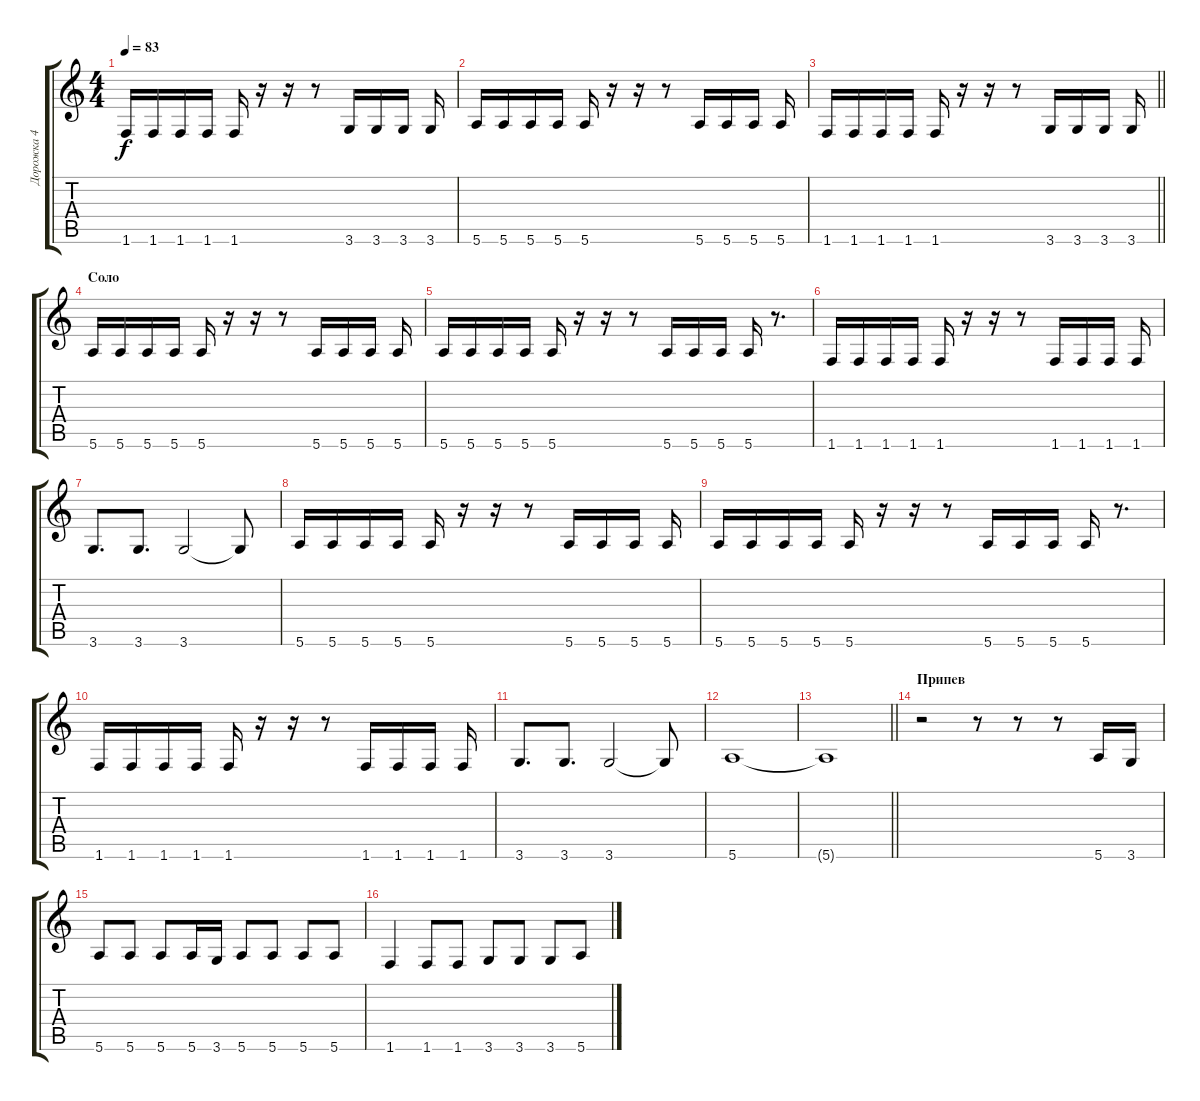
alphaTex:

\track ("Дорожка 4" "Дорожка 4") {instrument electricbasspick}
\staff {score tabs}
\tuning (E4 B3 G3 D3 A2 E2) {hide}
\ts (4 4)
\tempo 83
\clef g2
\ks c
1.6.16{dy f} 1.6.16 1.6.16 1.6.16 1.6.16 r.16 r.16 r.8 3.6.16 3.6.16 3.6.16 3.6.16 |
5.6.16 5.6.16 5.6.16 5.6.16 5.6.16 r.16 r.16 r.8 5.6.16 5.6.16 5.6.16 5.6.16 |
\barLineRight lightlight
1.6.16 1.6.16 1.6.16 1.6.16 1.6.16 r.16 r.16 r.8 3.6.16 3.6.16 3.6.16 3.6.16 |
\section ("" "Соло")
5.6.16 5.6.16 5.6.16 5.6.16 5.6.16 r.16 r.16 r.8 5.6.16 5.6.16 5.6.16 5.6.16 |
5.6.16 5.6.16 5.6.16 5.6.16 5.6.16 r.16 r.16 r.8 5.6.16 5.6.16 5.6.16 5.6.16 r.8{d} |
1.6.16 1.6.16 1.6.16 1.6.16 1.6.16 r.16 r.16 r.8 1.6.16 1.6.16 1.6.16 1.6.16 |
3.6.8{d} 3.6.8{d} 3.6.2 3.6{t}.8 |
5.6.16 5.6.16 5.6.16 5.6.16 5.6.16 r.16 r.16 r.8 5.6.16 5.6.16 5.6.16 5.6.16 |
5.6.16 5.6.16 5.6.16 5.6.16 5.6.16 r.16 r.16 r.8 5.6.16 5.6.16 5.6.16 5.6.16 r.8{d} |
1.6.16 1.6.16 1.6.16 1.6.16 1.6.16 r.16 r.16 r.8 1.6.16 1.6.16 1.6.16 1.6.16 |
3.6.8{d} 3.6.8{d} 3.6.2 3.6{t}.8 |
5.6.1 |
\barLineRight lightlight
5.6{t}.1 |
\section ("" "Припев")
r.2 r.8 r.8 r.8 5.6.16 3.6.16 |
5.6.8 5.6.8 5.6.8 5.6.16 3.6.16 5.6.8 5.6.8 5.6.8 5.6.8 |
1.6.4 1.6.8 1.6.8 3.6.8 3.6.8 3.6.8 5.6.8
